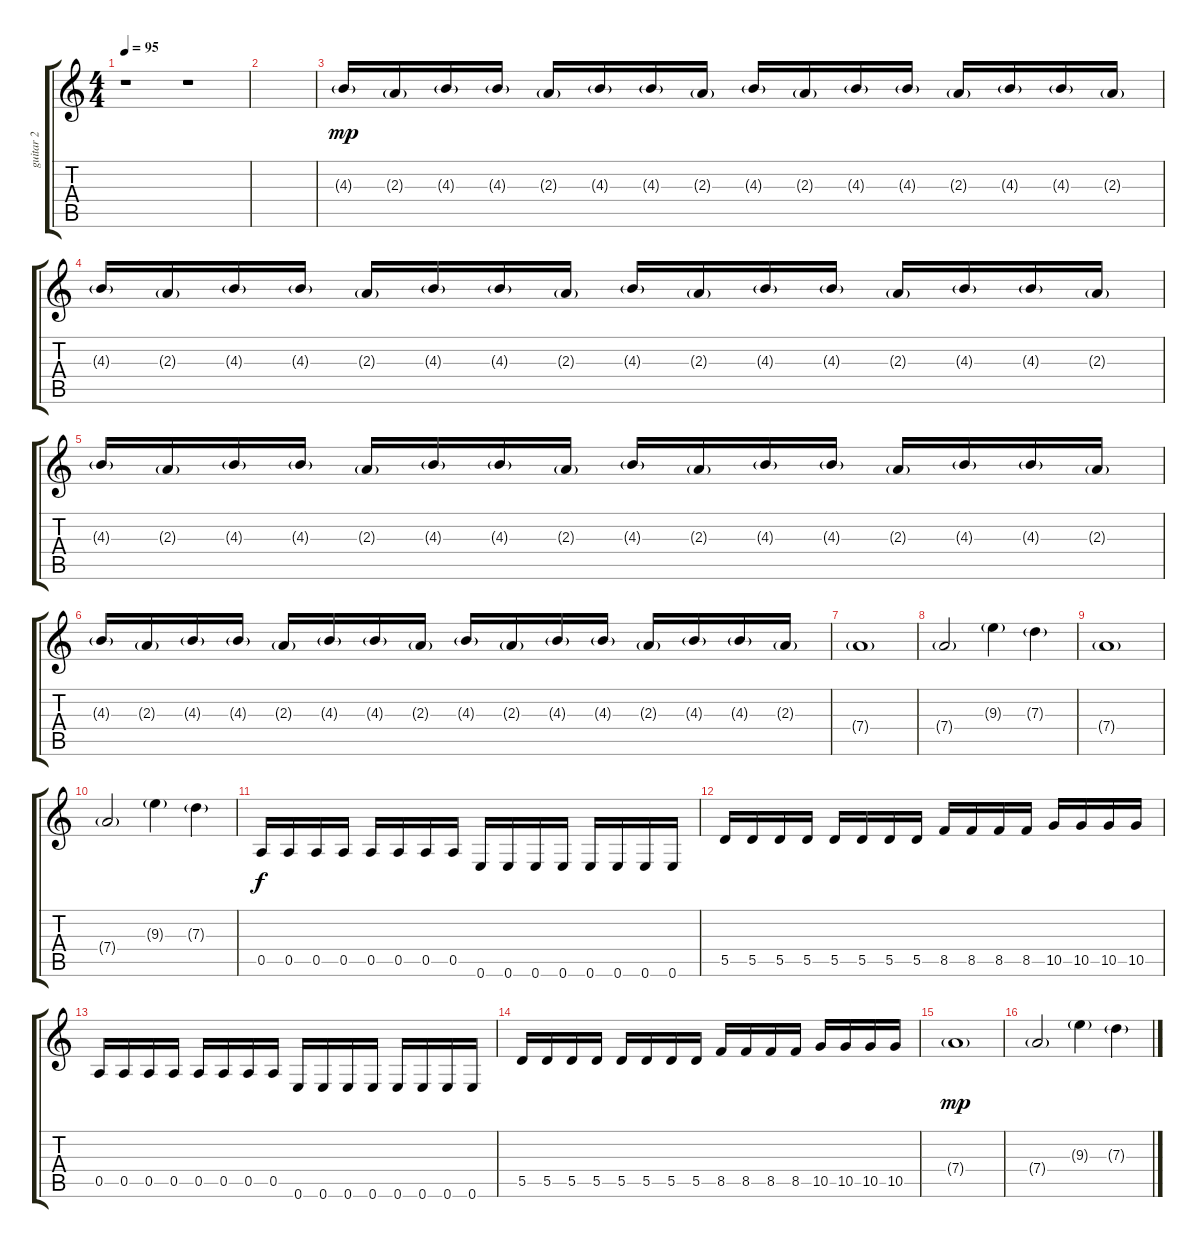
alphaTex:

\track ("guitar 2" "guitar 2") {instrument distortionguitar}
\staff {score tabs}
\tuning (E4 B3 G3 D3 A2 E2) {hide}
\ts (4 4)
\tempo 95
\clef g2
\ks c
r.1{dy mp instrument distortionguitar} r.1 |
|
4.3{g}.16 2.3{g}.16 4.3{g}.16 4.3{g}.16 2.3{g}.16 4.3{g}.16 4.3{g}.16 2.3{g}.16 4.3{g}.16 2.3{g}.16 4.3{g}.16 4.3{g}.16 2.3{g}.16 4.3{g}.16 4.3{g}.16 2.3{g}.16 |
4.3{g}.16 2.3{g}.16 4.3{g}.16 4.3{g}.16 2.3{g}.16 4.3{g}.16 4.3{g}.16 2.3{g}.16 4.3{g}.16 2.3{g}.16 4.3{g}.16 4.3{g}.16 2.3{g}.16 4.3{g}.16 4.3{g}.16 2.3{g}.16 |
4.3{g}.16 2.3{g}.16 4.3{g}.16 4.3{g}.16 2.3{g}.16 4.3{g}.16 4.3{g}.16 2.3{g}.16 4.3{g}.16 2.3{g}.16 4.3{g}.16 4.3{g}.16 2.3{g}.16 4.3{g}.16 4.3{g}.16 2.3{g}.16 |
4.3{g}.16 2.3{g}.16 4.3{g}.16 4.3{g}.16 2.3{g}.16 4.3{g}.16 4.3{g}.16 2.3{g}.16 4.3{g}.16 2.3{g}.16 4.3{g}.16 4.3{g}.16 2.3{g}.16 4.3{g}.16 4.3{g}.16 2.3{g}.16 |
7.4{g}.1 |
7.4{g}.2 9.3{g}.4 7.3{g}.4 |
7.4{g}.1 |
7.4{g}.2 9.3{g}.4 7.3{g}.4 |
0.5.16{dy f} 0.5.16 0.5.16 0.5.16 0.5.16 0.5.16 0.5.16 0.5.16 0.6.16 0.6.16 0.6.16 0.6.16 0.6.16 0.6.16 0.6.16 0.6.16 |
5.5.16 5.5.16 5.5.16 5.5.16 5.5.16 5.5.16 5.5.16 5.5.16 8.5.16 8.5.16 8.5.16 8.5.16 10.5.16 10.5.16 10.5.16 10.5.16 |
0.5.16 0.5.16 0.5.16 0.5.16 0.5.16 0.5.16 0.5.16 0.5.16 0.6.16 0.6.16 0.6.16 0.6.16 0.6.16 0.6.16 0.6.16 0.6.16 |
5.5.16 5.5.16 5.5.16 5.5.16 5.5.16 5.5.16 5.5.16 5.5.16 8.5.16 8.5.16 8.5.16 8.5.16 10.5.16 10.5.16 10.5.16 10.5.16 |
7.4{g}.1{dy mp} |
7.4{g}.2 9.3{g}.4 7.3{g}.4
